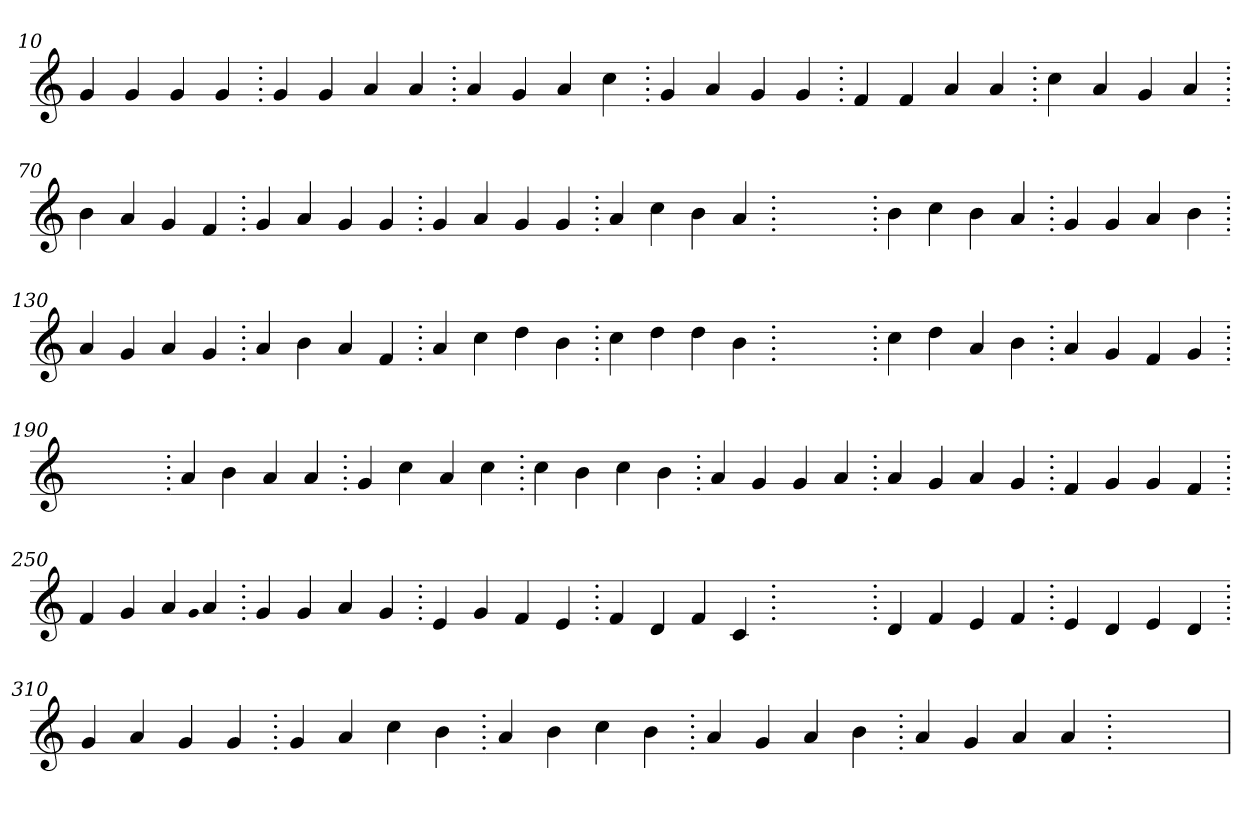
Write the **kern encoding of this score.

**kern
*part1
*staff1
*clefG2
=10.
4g
4g
4g
4g
=20.
4g
4g
4a
4a
=30.
4a
4g
4a
4cc
=40.
4g
4a
4g
4g
=50.
4f
4f
4a
4a
=60.
4cc
4a
4g
4a
=70.
4b
4a
4g
4f
=80.
4g
4a
4g
4g
=90.
4g
4a
4g
4g
=100.
4a
4cc
4b
4a
=110.
1ryy
=110.
4b
4cc
4b
4a
=120.
4g
4g
4a
4b
=130.
4a
4g
4a
4g
=140.
4a
4b
4a
4f
=150.
4a
4cc
4dd
4b
=160.
4cc
4dd
4dd
4b
=170.
1ryy
=170.
4cc
4dd
4a
4b
=180.
4a
4g
4f
4g
=190.
1ryy
=190.
4a
4b
4a
4a
=200.
4g
4cc
4a
4cc
=210.
4cc
4b
4cc
4b
=220.
4a
4g
4g
4a
=230.
4a
4g
4a
4g
=240.
4f
4g
4g
4f
=250.
4f
4g
4a
qqg
4a
=260.
4g
4g
4a
4g
=270.
4e
4g
4f
4e
=280.
4f
4d
4f
4c
=290.
1ryy
=290.
4d
4f
4e
4f
=300.
4e
4d
4e
4d
=310.
4g
4a
4g
4g
=320.
4g
4a
4cc
4b
=330.
4a
4b
4cc
4b
=340.
4a
4g
4a
4b
=350.
4a
4g
4a
4a
=360.
1ryy
=
*-
